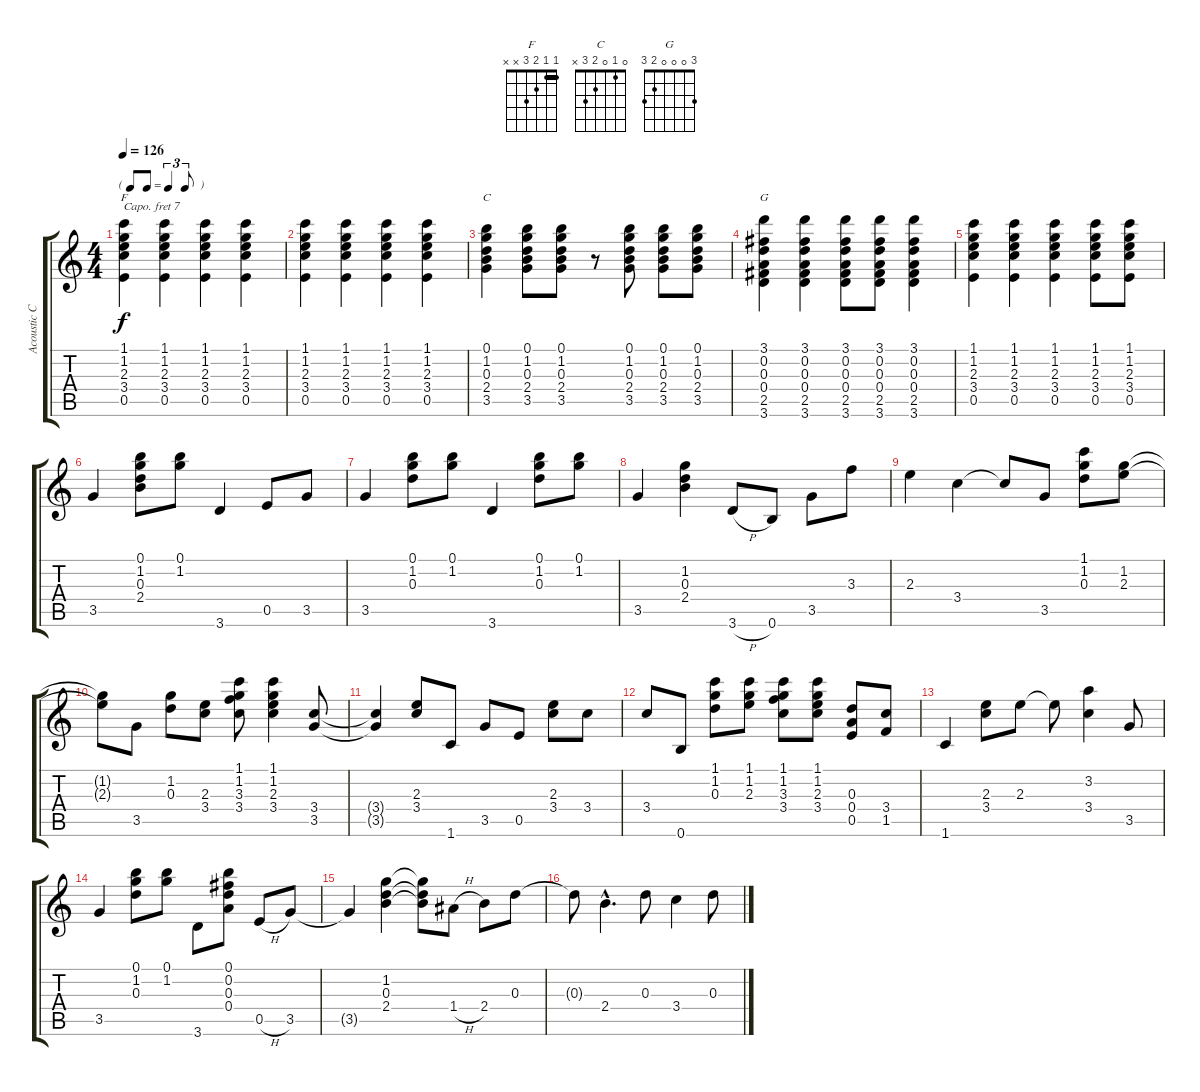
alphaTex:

\track ("Acoustic Capo VII" "Acoustic C") {instrument acousticguitarsteel}
\staff {score tabs}
\capo 7
\tuning (E4 B3 G3 D3 A2 E2) {hide}
\chord ("F" 1 1 2 3 x x) {barre 1}
\chord ("C" 0 1 0 2 3 x)
\chord ("G" 3 0 0 0 2 3)
\ts (4 4)
\tf triplet8th
\tempo 126
\clef g2
\ks c
(1.1 1.2 2.3 3.4 0.5).4{ch "F" dy f} (1.1 1.2 2.3 3.4 0.5).4 (1.1 1.2 2.3 3.4 0.5).4 (1.1 1.2 2.3 3.4 0.5).4 |
(1.1 1.2 2.3 3.4 0.5).4 (1.1 1.2 2.3 3.4 0.5).4 (1.1 1.2 2.3 3.4 0.5).4 (1.1 1.2 2.3 3.4 0.5).4 |
(0.1 1.2 0.3 2.4 3.5).4{ch "C"} (0.1 1.2 0.3 2.4 3.5).8 (0.1 1.2 0.3 2.4 3.5).8 r.8 (0.1 1.2 0.3 2.4 3.5).8 (0.1 1.2 0.3 2.4 3.5).8 (0.1 1.2 0.3 2.4 3.5).8 |
(3.1 0.2 0.3 0.4 2.5 3.6).4{ch "G"} (3.1 0.2 0.3 0.4 2.5 3.6).4 (3.1 0.2 0.3 0.4 2.5 3.6).8 (3.1 0.2 0.3 0.4 2.5 3.6).8 (3.1 0.2 0.3 0.4 2.5 3.6).4 |
(1.1 1.2 2.3 3.4 0.5).4 (1.1 1.2 2.3 3.4 0.5).4 (1.1 1.2 2.3 3.4 0.5).4 (1.1 1.2 2.3 3.4 0.5).8 (1.1 1.2 2.3 3.4 0.5).8 |
3.5.4{volume 16} (0.1 1.2 0.3 2.4).8 (0.1 1.2).8 3.6.4 0.5.8 3.5.8 |
3.5.4 (0.1 1.2 0.3).8 (0.1 1.2).8 3.6.4 (0.1 1.2 0.3).8 (0.1 1.2).8 |
3.5.4 (1.2 0.3 2.4).4 3.6{h}.8 0.6.8 3.5.8 3.3.8 |
2.3.4 3.4.4 3.4{t}.8 3.5.8 (1.1 1.2 0.3).8 (1.2 2.3).8 |
(1.2{t} 2.3{t}).8 3.5.8 (1.2 0.3).8 (2.3 3.4).8 (1.1 1.2 3.3 3.4).8 (1.1 1.2 2.3 3.4).4 (3.4 3.5).8 |
(3.4{t} 3.5{t}).4 (2.3 3.4).8 1.6.8 3.5.8 0.5.8 (2.3 3.4).8 3.4.8 |
3.4.8 0.6.8 (1.1 1.2 0.3).8 (1.1 1.2 2.3).8 (1.1 1.2 3.3 3.4).8 (1.1 1.2 2.3 3.4).8 (0.3 0.4 0.5).8 (3.4 1.5).8 |
1.6.4 (2.3 3.4).8 2.3.8 2.3{t}.8 (3.2 3.4).4 3.5.8 |
3.5.4 (0.1 1.2 0.3).8 (0.1 1.2).8 3.6.8 (0.1 0.2 0.3 0.4).8 0.5{h}.8 3.5.8 |
3.5{t}.4 (1.2 0.3 2.4).4 (1.2{t} 0.3{t} 2.4{t}).8 1.4{h}.8 2.4.8 0.3.8 |
0.3{t}.8 2.4{hac}.4{d} 0.3.8 3.4.4 0.3.8
